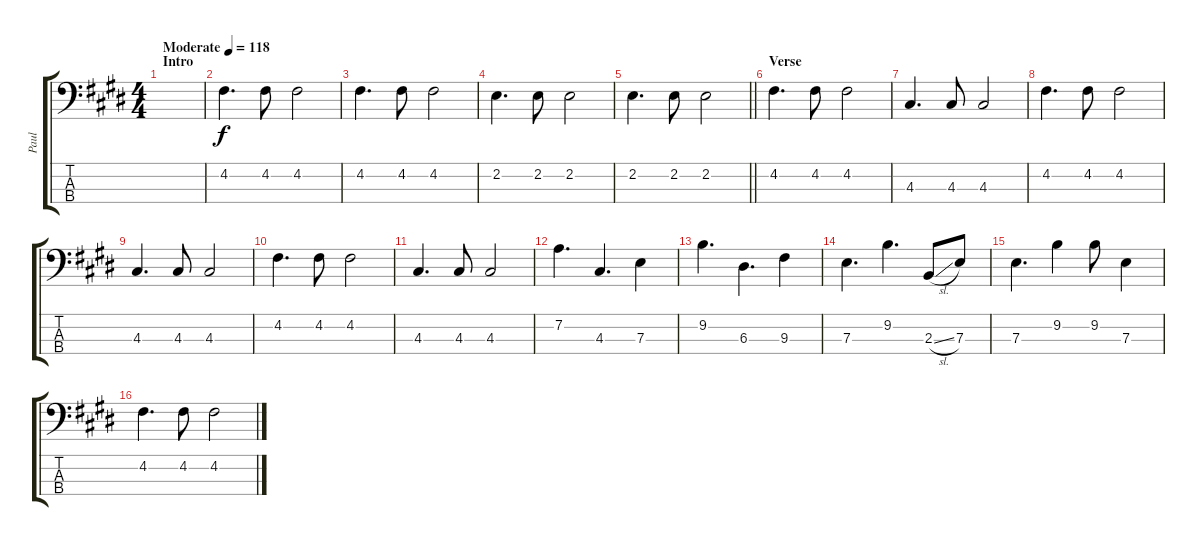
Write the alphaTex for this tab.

\track ("Paul" "Paul") {instrument electricbassfinger}
\staff {score tabs}
\tuning (G2 D2 A1 E1) {hide}
\ts (4 4)
\section ("" "Intro")
\tempo (118 "Moderate")
\clef f4
\ks e
|
4.2.4{d} 4.2.8 4.2.2 |
4.2.4{d} 4.2.8 4.2.2 |
2.2.4{d} 2.2.8 2.2.2 |
\barLineRight lightlight
2.2.4{d} 2.2.8 2.2.2 |
\section ("" "Verse")
4.2.4{d} 4.2.8 4.2.2 |
4.3.4{d} 4.3.8 4.3.2 |
4.2.4{d} 4.2.8 4.2.2 |
4.3.4{d} 4.3.8 4.3.2 |
4.2.4{d} 4.2.8 4.2.2 |
4.3.4{d} 4.3.8 4.3.2 |
7.2.4{d} 4.3.4{d} 7.3.4 |
9.2.4{d} 6.3.4{d} 9.3.4 |
7.3.4{d} 9.2.4{d} 2.3{sl}.8 7.3.8 |
7.3.4{d} 9.2.4 9.2.8 7.3.4 |
4.2.4{d} 4.2.8 4.2.2
